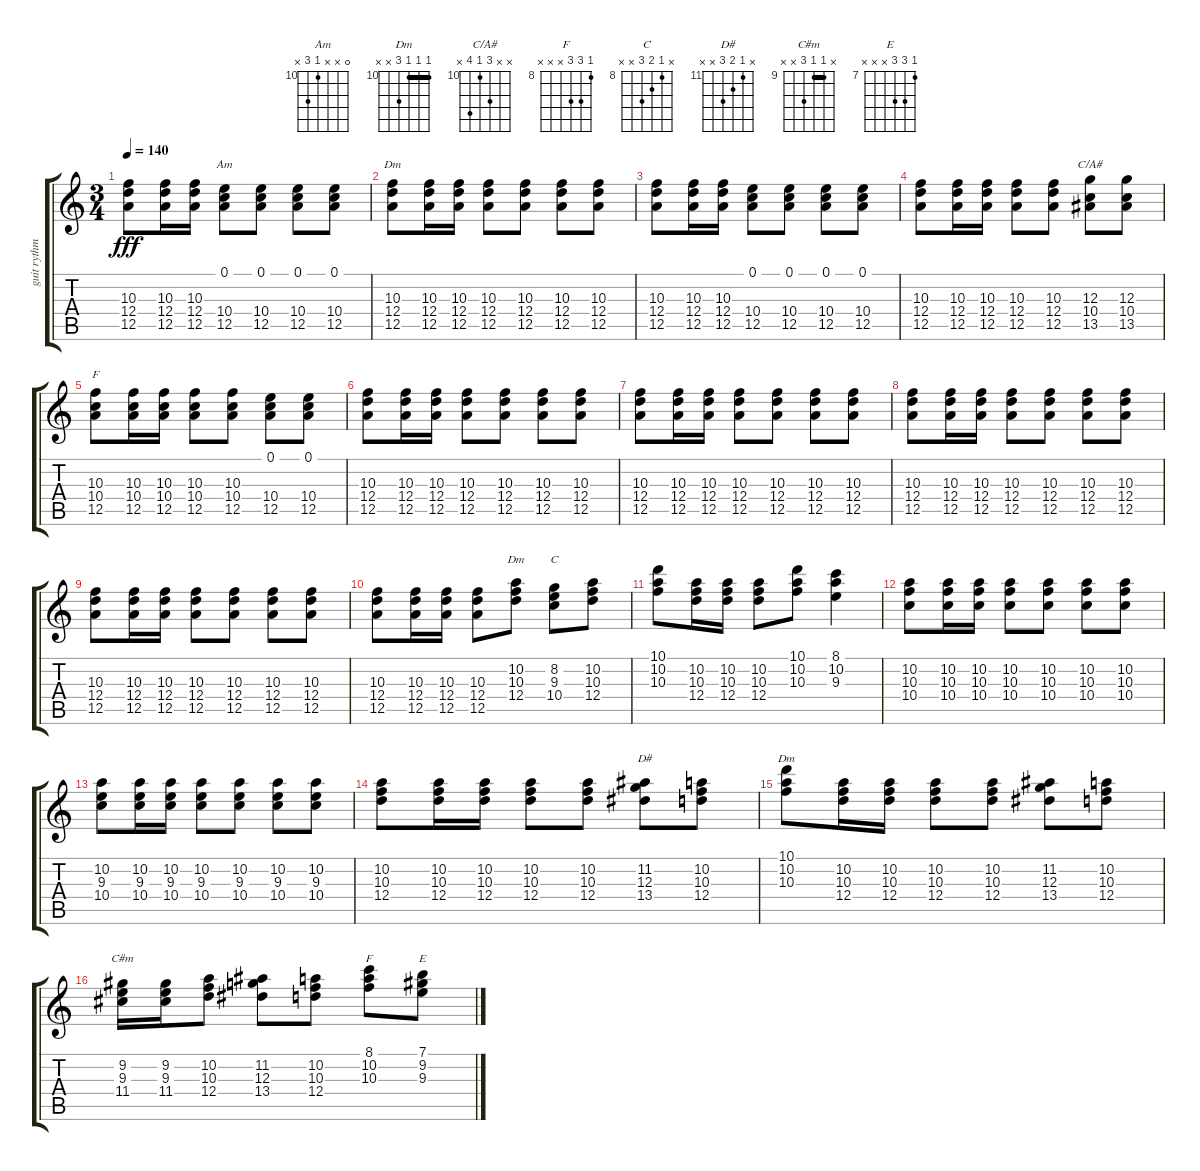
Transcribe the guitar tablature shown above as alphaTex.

\track ("guit rythmique" "guit rythm") {instrument acousticguitarnylon}
\staff {score tabs}
\tuning (E4 B3 G3 D3 A2 E2) {hide}
\chord ("Am" 0 x x 10 12 x) {firstfret 10}
\chord ("Dm" x x 10 12 12 x) {firstfret 10}
\chord ("C/A#" x x 12 10 13 x) {firstfret 10}
\chord ("F" x x 10 10 12 x) {firstfret 10 barre 10}
\chord ("Dm" x 10 10 12 x x) {firstfret 10 barre 10}
\chord ("C" x 8 9 10 x x) {firstfret 8}
\chord ("D#" x 11 12 13 x x) {firstfret 11}
\chord ("Dm" 10 10 10 12 x x) {firstfret 10 barre 10}
\chord ("C#m" x 9 9 11 x x) {firstfret 9 barre 9}
\chord ("F" 8 10 10 x x x) {firstfret 8}
\chord ("E" 7 9 9 x x x) {firstfret 7}
\ts (3 4)
\tempo 140
\clef g2
\ks c
(10.3 12.4 12.5).8{dy fff} (10.3 12.4 12.5).16 (10.3 12.4 12.5).16 (0.1 10.4 12.5).8{ch "Am"} (0.1 10.4 12.5).8 (0.1 10.4 12.5).8 (0.1 10.4 12.5).8 |
(10.3 12.4 12.5).8{ch "Dm"} (10.3 12.4 12.5).16 (10.3 12.4 12.5).16 (10.3 12.4 12.5).8 (10.3 12.4 12.5).8 (10.3 12.4 12.5).8 (10.3 12.4 12.5).8 |
(10.3 12.4 12.5).8 (10.3 12.4 12.5).16 (10.3 12.4 12.5).16 (0.1 10.4 12.5).8 (0.1 10.4 12.5).8 (0.1 10.4 12.5).8 (0.1 10.4 12.5).8 |
(10.3 12.4 12.5).8 (10.3 12.4 12.5).16 (10.3 12.4 12.5).16 (10.3 12.4 12.5).8 (10.3 12.4 12.5).8 (12.3 10.4 13.5).8{ch "C/A#"} (12.3 10.4 13.5).8{volume 12} |
(10.3 10.4 12.5).8{ch "F"} (10.3 10.4 12.5).16 (10.3 10.4 12.5).16{volume 12} (10.3 10.4 12.5).8{volume 12} (10.3 10.4 12.5).8{volume 11} (0.1 10.4 12.5).8 (0.1 10.4 12.5).8 |
(10.3 12.4 12.5).8 (10.3 12.4 12.5).16{volume 11} (10.3 12.4 12.5).16{volume 11} (10.3 12.4 12.5).8 (10.3 12.4 12.5).8{volume 11} (10.3 12.4 12.5).8 (10.3 12.4 12.5).8 |
(10.3 12.4 12.5).8 (10.3 12.4 12.5).16{volume 11} (10.3 12.4 12.5).16{volume 11} (10.3 12.4 12.5).8{volume 10} (10.3 12.4 12.5).8{volume 10} (10.3 12.4 12.5).8{volume 9} (10.3 12.4 12.5).8{volume 9} |
(10.3 12.4 12.5).8{volume 8} (10.3 12.4 12.5).16 (10.3 12.4 12.5).16 (10.3 12.4 12.5).8 (10.3 12.4 12.5).8 (10.3 12.4 12.5).8 (10.3 12.4 12.5).8 |
(10.3 12.4 12.5).8 (10.3 12.4 12.5).16 (10.3 12.4 12.5).16 (10.3 12.4 12.5).8 (10.3 12.4 12.5).8 (10.3 12.4 12.5).8{volume 9} (10.3 12.4 12.5).8{volume 10} |
(10.3 12.4 12.5).8{volume 10} (10.3 12.4 12.5).16{volume 10} (10.3 12.4 12.5).16{volume 11} (10.3 12.4 12.5).8 (10.2 10.3 12.4).8{ch "Dm" volume 11} (8.2 9.3 10.4).8{ch "C"} (10.2 10.3 12.4).8{volume 11} |
(10.1 10.2 10.3).8{volume 11} (10.2 10.3 12.4).16 (10.2 10.3 12.4).16 (10.2 10.3 12.4).8{volume 12} (10.1 10.2 10.3).8{volume 12} (8.1 10.2 9.3).4{volume 12} |
(10.2 10.3 10.4).8{volume 12} (10.2 10.3 10.4).16{volume 13} (10.2 10.3 10.4).16{volume 13} (10.2 10.3 10.4).8{volume 13} (10.2 10.3 10.4).8{volume 13} (10.2 10.3 10.4).8{volume 13} (10.2 10.3 10.4).8{volume 14} |
(10.2 9.3 10.4).8 (10.2 9.3 10.4).16{volume 14} (10.2 9.3 10.4).16 (10.2 9.3 10.4).8 (10.2 9.3 10.4).8 (10.2 9.3 10.4).8 (10.2 9.3 10.4).8{volume 15} |
(10.2 10.3 12.4).8 (10.2 10.3 12.4).16 (10.2 10.3 12.4).16{volume 15} (10.2 10.3 12.4).8{volume 15} (10.2 10.3 12.4).8{volume 15} (11.2 12.3 13.4).8{ch "D#"} (10.2 10.3 12.4).8 |
(10.1 10.2 10.3).8{ch "Dm"} (10.2 10.3 12.4).16 (10.2 10.3 12.4).16{volume 15} (10.2 10.3 12.4).8 (10.2 10.3 12.4).8{volume 16} (11.2 12.3 13.4).8{volume 16} (10.2 10.3 12.4).8 |
(9.2 9.3 11.4).16{ch "C#m"} (9.2 9.3 11.4).16 (10.2 10.3 12.4).8 (11.2 12.3 13.4).8{volume 16} (10.2 10.3 12.4).8 (8.1 10.2 10.3).8{ch "F"} (7.1 9.2 9.3).8{ch "E"}
